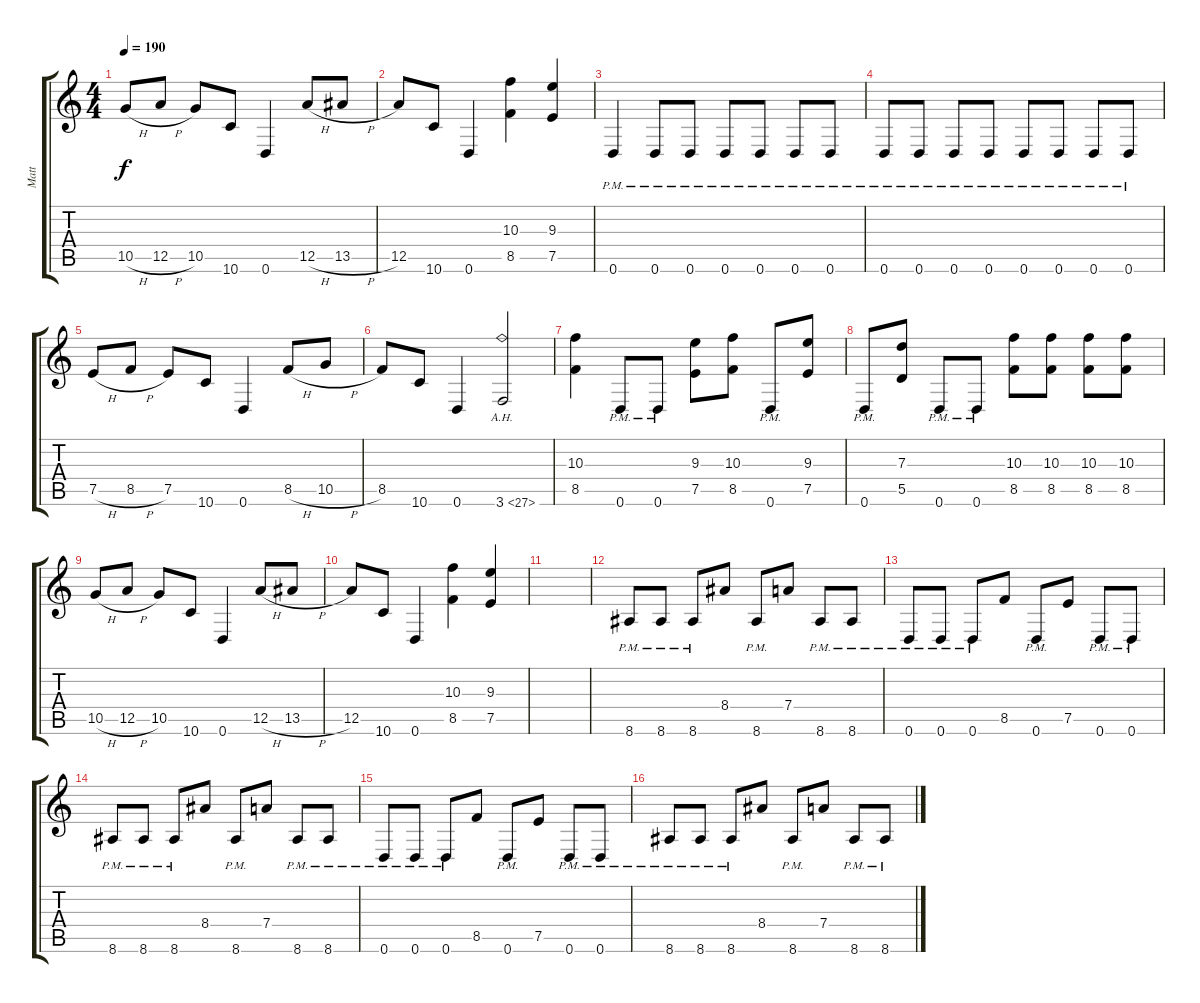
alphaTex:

\track ("Matt" "Matt") {instrument distortionguitar}
\staff {score tabs}
\tuning (E4 B3 G3 D3 A2 D2) {hide}
\ts (4 4)
\tempo 190
\clef g2
\ks c
10.5{h}.8{dy f} 12.5{h}.8 10.5.8 10.6.8 0.6.4 12.5{h}.8 13.5{h}.8 |
12.5.8 10.6.8 0.6.4 (10.3 8.5).4 (9.3 7.5).4 |
0.6{pm}.4 0.6{pm}.8 0.6{pm}.8 0.6{pm}.8 0.6{pm}.8 0.6{pm}.8 0.6{pm}.8 |
0.6{pm}.8 0.6{pm}.8 0.6{pm}.8 0.6{pm}.8 0.6{pm}.8 0.6{pm}.8 0.6{pm}.8 0.6{pm}.8 |
7.5{h}.8 8.5{h}.8 7.5.8 10.6.8 0.6.4 8.5{h}.8 10.5{h}.8 |
8.5.8 10.6.8 0.6.4 3.6{ah 24}.2 |
(10.3 8.5).4 0.6{pm}.8 0.6{pm}.8 (9.3 7.5).8 (10.3 8.5).8 0.6{pm}.8 (9.3 7.5).8 |
0.6{pm}.8 (7.3 5.5).8 0.6{pm}.8 0.6{pm}.8 (10.3 8.5).8 (10.3 8.5).8 (10.3 8.5).8 (10.3 8.5).8 |
10.5{h}.8 12.5{h}.8 10.5.8 10.6.8 0.6.4 12.5{h}.8 13.5{h}.8 |
12.5.8 10.6.8 0.6.4 (10.3 8.5).4 (9.3 7.5).4 |
|
8.6{pm}.8 8.6{pm}.8 8.6{pm}.8 8.4.8 8.6{pm}.8 7.4.8 8.6{pm}.8 8.6{pm}.8 |
0.6{pm}.8 0.6{pm}.8 0.6{pm}.8 8.5.8 0.6{pm}.8 7.5.8 0.6{pm}.8 0.6{pm}.8 |
8.6{pm}.8 8.6{pm}.8 8.6{pm}.8 8.4.8 8.6{pm}.8 7.4.8 8.6{pm}.8 8.6{pm}.8 |
0.6{pm}.8 0.6{pm}.8 0.6{pm}.8 8.5.8 0.6{pm}.8 7.5.8 0.6{pm}.8 0.6{pm}.8 |
8.6{pm}.8 8.6{pm}.8 8.6{pm}.8 8.4.8 8.6{pm}.8 7.4.8 8.6{pm}.8 8.6{pm}.8
